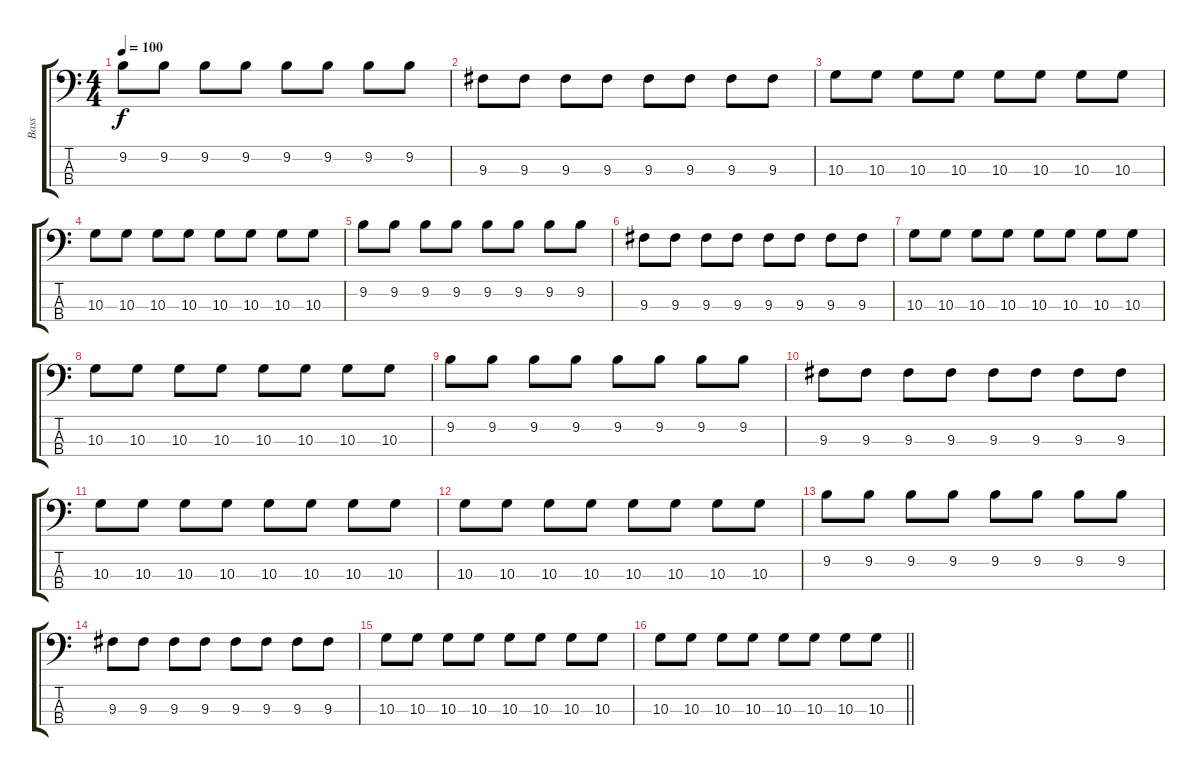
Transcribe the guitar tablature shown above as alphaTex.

\track ("Bass" "Bass") {instrument electricbassfinger}
\staff {score tabs}
\tuning (G2 D2 A1 E1) {hide}
\ts (4 4)
\tempo 100
\clef f4
\ks c
9.2.8{dy f} 9.2.8 9.2.8 9.2.8 9.2.8 9.2.8 9.2.8 9.2.8 |
9.3.8 9.3.8 9.3.8 9.3.8 9.3.8 9.3.8 9.3.8 9.3.8 |
10.3.8 10.3.8 10.3.8 10.3.8 10.3.8 10.3.8 10.3.8 10.3.8 |
10.3.8 10.3.8 10.3.8 10.3.8 10.3.8 10.3.8 10.3.8 10.3.8 |
9.2.8 9.2.8 9.2.8 9.2.8 9.2.8 9.2.8 9.2.8 9.2.8 |
9.3.8 9.3.8 9.3.8 9.3.8 9.3.8 9.3.8 9.3.8 9.3.8 |
10.3.8 10.3.8 10.3.8 10.3.8 10.3.8 10.3.8 10.3.8 10.3.8 |
10.3.8 10.3.8 10.3.8 10.3.8 10.3.8 10.3.8 10.3.8 10.3.8 |
9.2.8 9.2.8 9.2.8 9.2.8 9.2.8 9.2.8 9.2.8 9.2.8 |
9.3.8 9.3.8 9.3.8 9.3.8 9.3.8 9.3.8 9.3.8 9.3.8 |
10.3.8 10.3.8 10.3.8 10.3.8 10.3.8 10.3.8 10.3.8 10.3.8 |
10.3.8 10.3.8 10.3.8 10.3.8 10.3.8 10.3.8 10.3.8 10.3.8 |
9.2.8 9.2.8 9.2.8 9.2.8 9.2.8 9.2.8 9.2.8 9.2.8 |
9.3.8 9.3.8 9.3.8 9.3.8 9.3.8 9.3.8 9.3.8 9.3.8 |
10.3.8 10.3.8 10.3.8 10.3.8 10.3.8 10.3.8 10.3.8 10.3.8 |
\barLineRight lightlight
10.3.8 10.3.8 10.3.8 10.3.8 10.3.8 10.3.8 10.3.8 10.3.8
